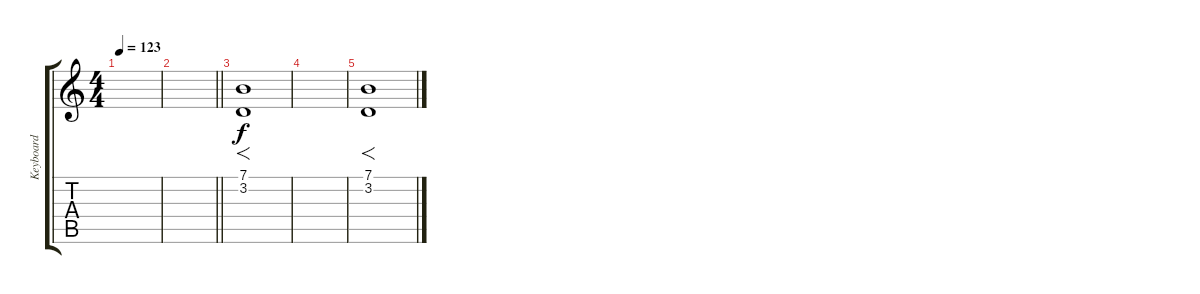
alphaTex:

\track ("Keyboard" "Keyboard") {instrument stringensemble1}
\staff {score tabs}
\tuning (E4 B3 G3 D3 A2 E2) {hide}
\ts (4 4)
\tempo 123
\clef g2
\ks c
|
\barLineRight lightlight
|
(7.1 3.2).1{f volume 8 instrument synthstrings1} |
|
(7.1 3.2).1{f volume 8 instrument synthstrings1}
